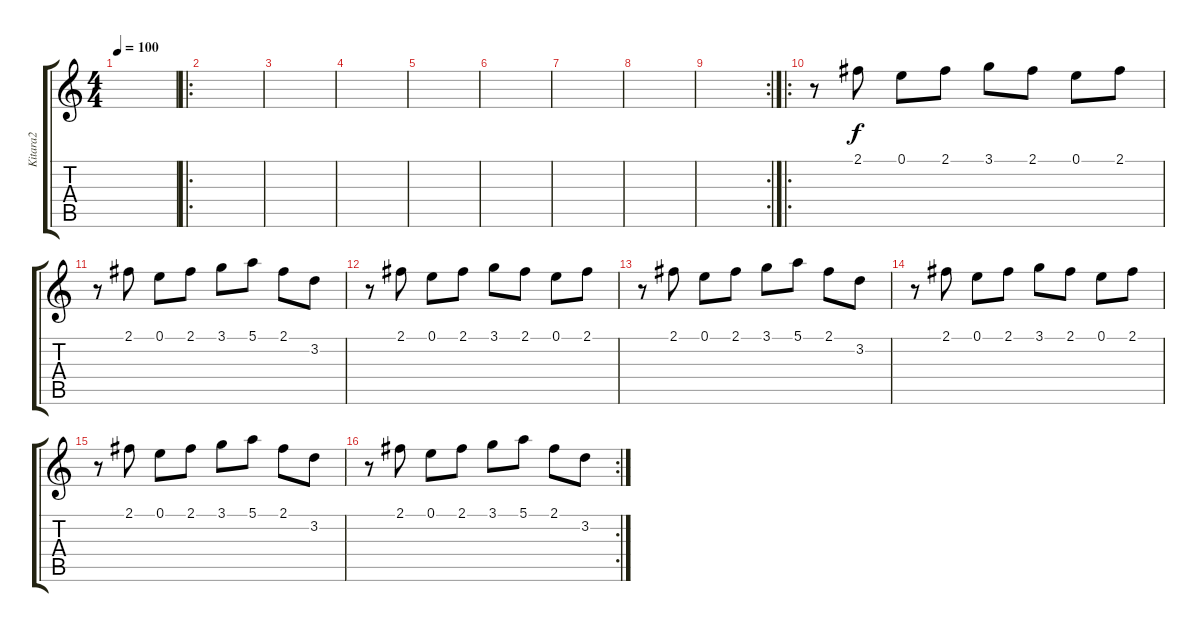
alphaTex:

\track ("Kitara2" "Kitara2") {instrument distortionguitar}
\staff {score tabs}
\tuning (E4 B3 G3 D3 A2 E2) {hide}
\ts (4 4)
\tempo 100
\clef g2
\ks c
|
\ro
|
|
|
|
|
|
|
\rc 2
|
\ro
r.8 2.1.8 0.1.8 2.1.8 3.1.8 2.1.8 0.1.8 2.1.8 |
r.8 2.1.8 0.1.8 2.1.8 3.1.8 5.1.8 2.1.8 3.2.8 |
r.8 2.1.8 0.1.8 2.1.8 3.1.8 2.1.8 0.1.8 2.1.8 |
r.8 2.1.8 0.1.8 2.1.8 3.1.8 5.1.8 2.1.8 3.2.8 |
r.8 2.1.8 0.1.8 2.1.8 3.1.8 2.1.8 0.1.8 2.1.8 |
r.8 2.1.8 0.1.8 2.1.8 3.1.8 5.1.8 2.1.8 3.2.8 |
\rc 2
r.8 2.1.8 0.1.8 2.1.8 3.1.8 5.1.8 2.1.8 3.2.8
